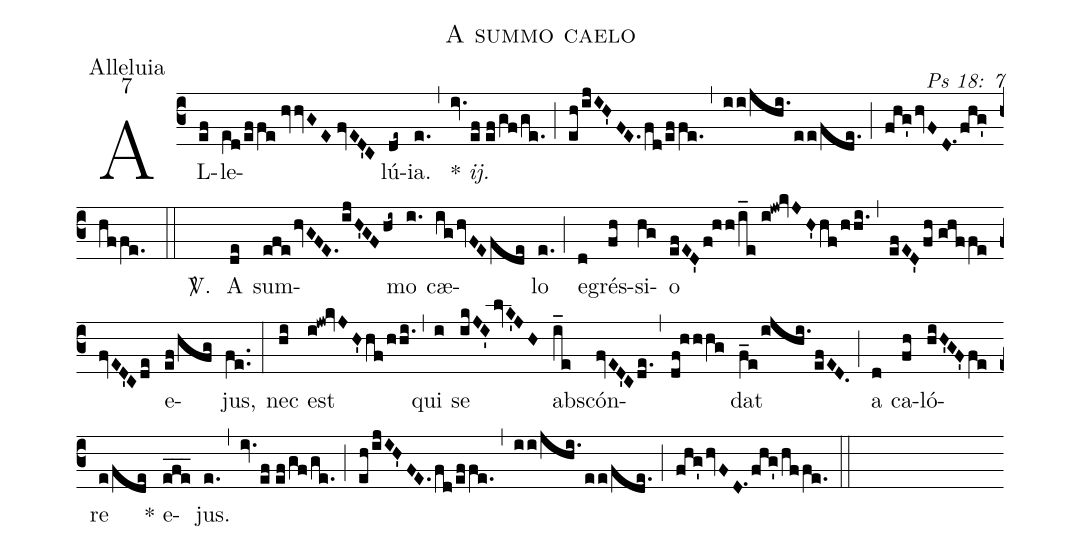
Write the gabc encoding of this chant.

name: A summo caelo;
office-part: Alleluia;
mode: 7;
commentary: Ps 18: 7;
%%
(c3) AL(ef)le(e[ll:1]d/effe//hvvGE//fvED'C)lú(de~)ia.(e.) (,) {*}~<i>ij.</i>(iv.ef//ef/gf/ge.) (;) (eh/ijIH'FE.fd/!effe.) (,) (ii/jhi./!ee/fde.) (;) (fhg'hvFD.1fhg'/hffe.) () (::)
() <sp>V/</sp>. ~A(de) sum(efehvGFE.ijH'GFhi~)mo(i.) cæ(ighvFEfde)lo(e.) (;) e(d)grés(fh)si(hg)o(efED'f!hh/i_e//i!jw!kvJH'hf/hhi.) (,) (efED'fh//ghffefvED'Cde) e(ef/hfg)jus,(fe..) (:)
nec(hi) est(i!jw!kvJH'hf/hhi.) (,) qui(i) se(ikJI'lvK'JH) abs(i_e)cón(fvED'Cde.)(,)(df!hhhg)dat(f_e/ijhi./efED.) (;) a(d) ca(fh)ló(hiH'GF'fe)re(e/fde) * e(efe___)jus.(e.) (,) (iv.ef//ef/gf/ge.) (;) (eh/ijIH'FE.fd/!effe.) (,) (ii/jhi./!ee/fde.) (;) (fhg'hvFD.1fhg'/hffe.) (::)
